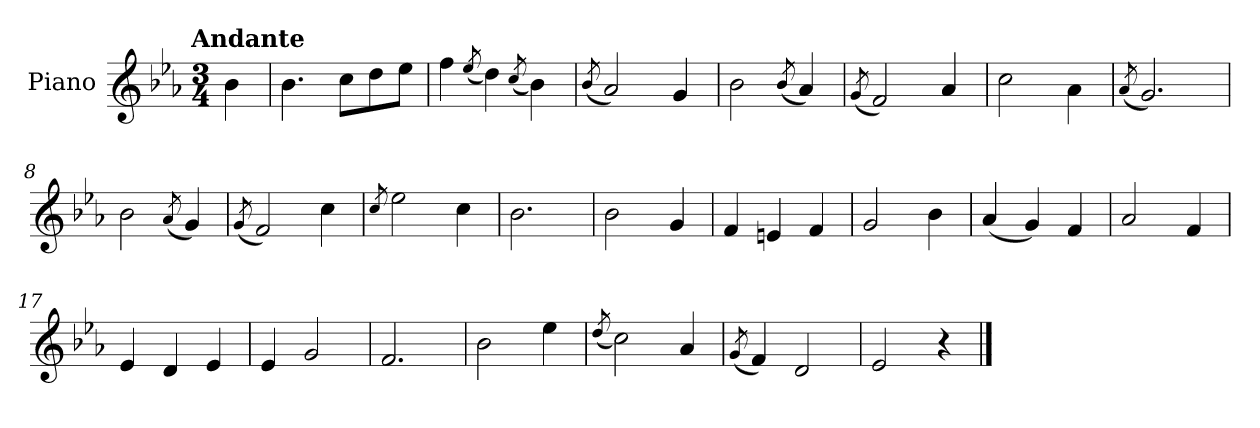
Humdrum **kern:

**kern
*part1
*staff1
*I"Piano
*I'Pno.
*clefG2
*k[b-e-a-]
!!LO:TX:omd:t=Andante
*M3/4
*MM92
=
4b-\
=1
4.b-\
8cc\L
8dd\
8ee-\J
=2
4ff\
(<8qee-/
4dd\)
(<8qcc/
4b-\)
=3
(<8qb-/
2a-/)
4g/
=4
2b-\
(<8qb-/
4a-/)
=5
(<8qg/
2f/)
4a-/
!!LO:LB:g=z
=6
2cc\
4a-\
=7
(<8qa-/
2.g/)
=8
2b-\
(<8qa-/
4g/)
=9
(<8qg/
2f/)
4cc\
=10
8qcc/
2ee-\
4cc\
=11
2.b-\
=12
2b-\
4g/
=13
4f/
4en/
4f/
=14
2g/
4b-\
!!LO:LB:g=z
=15
(<4a-/
4g/)
4f/
=16
2a-/
4f/
=17
4e-/
4d/
4e-/
=18
4e-/
2g/
=19
2.f/
=20
2b-\
4ee-\
=21
(<8qdd/
2cc\)
4a-/
=22
(<8qg/
4f/)
2d/
=23
2e-/
4r
==
*-
